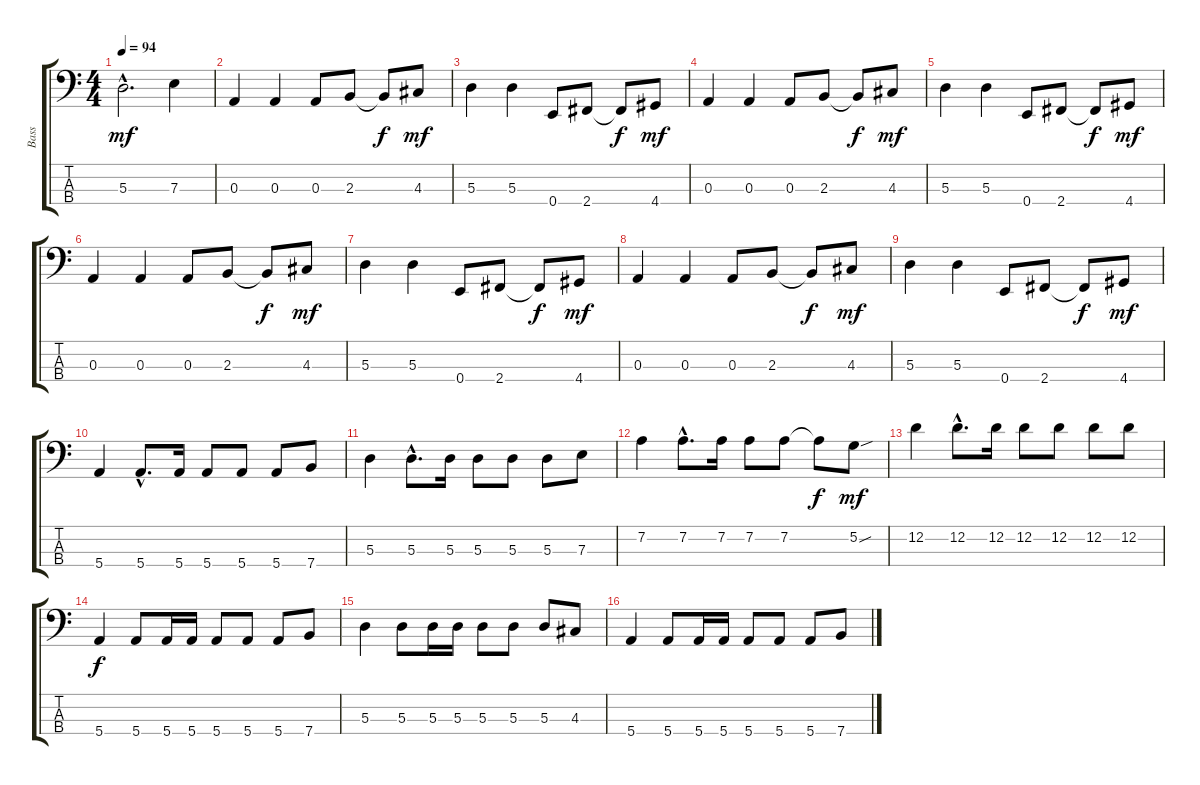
\track ("Bass" "Bass") {instrument electricbassfinger}
\staff {score tabs}
\tuning (G2 D2 A1 E1) {hide}
\ts (4 4)
\tempo 94
\clef f4
\ks c
5.3{hac}.2{d dy mf} 7.3.4 |
0.3.4 0.3.4 0.3.8 2.3.8 2.3{t}.8{dy f} 4.3.8{dy mf} |
5.3.4 5.3.4 0.4.8 2.4.8 2.4{t}.8{dy f} 4.4.8{dy mf} |
0.3.4 0.3.4 0.3.8 2.3.8 2.3{t}.8{dy f} 4.3.8{dy mf} |
5.3.4 5.3.4 0.4.8 2.4.8 2.4{t}.8{dy f} 4.4.8{dy mf} |
0.3.4 0.3.4 0.3.8 2.3.8 2.3{t}.8{dy f} 4.3.8{dy mf} |
5.3.4 5.3.4 0.4.8 2.4.8 2.4{t}.8{dy f} 4.4.8{dy mf} |
0.3.4 0.3.4 0.3.8 2.3.8 2.3{t}.8{dy f} 4.3.8{dy mf} |
5.3.4 5.3.4 0.4.8 2.4.8 2.4{t}.8{dy f} 4.4.8{dy mf} |
5.4.4 5.4{hac}.8{d} 5.4.16 5.4.8 5.4.8 5.4.8 7.4.8 |
5.3.4 5.3{hac}.8{d} 5.3.16 5.3.8 5.3.8 5.3.8 7.3.8 |
7.2.4 7.2{hac}.8{d} 7.2.16 7.2.8 7.2.8 7.2{t}.8{dy f} 5.2{sou}.8{dy mf} |
12.2.4 12.2{hac}.8{d} 12.2.16 12.2.8 12.2.8 12.2.8 12.2.8 |
5.4.4{dy f} 5.4.8 5.4.16 5.4.16 5.4.8 5.4.8 5.4.8 7.4.8 |
5.3.4 5.3.8 5.3.16 5.3.16 5.3.8 5.3.8 5.3.8 4.3.8 |
5.4.4 5.4.8 5.4.16 5.4.16 5.4.8 5.4.8 5.4.8 7.4.8
